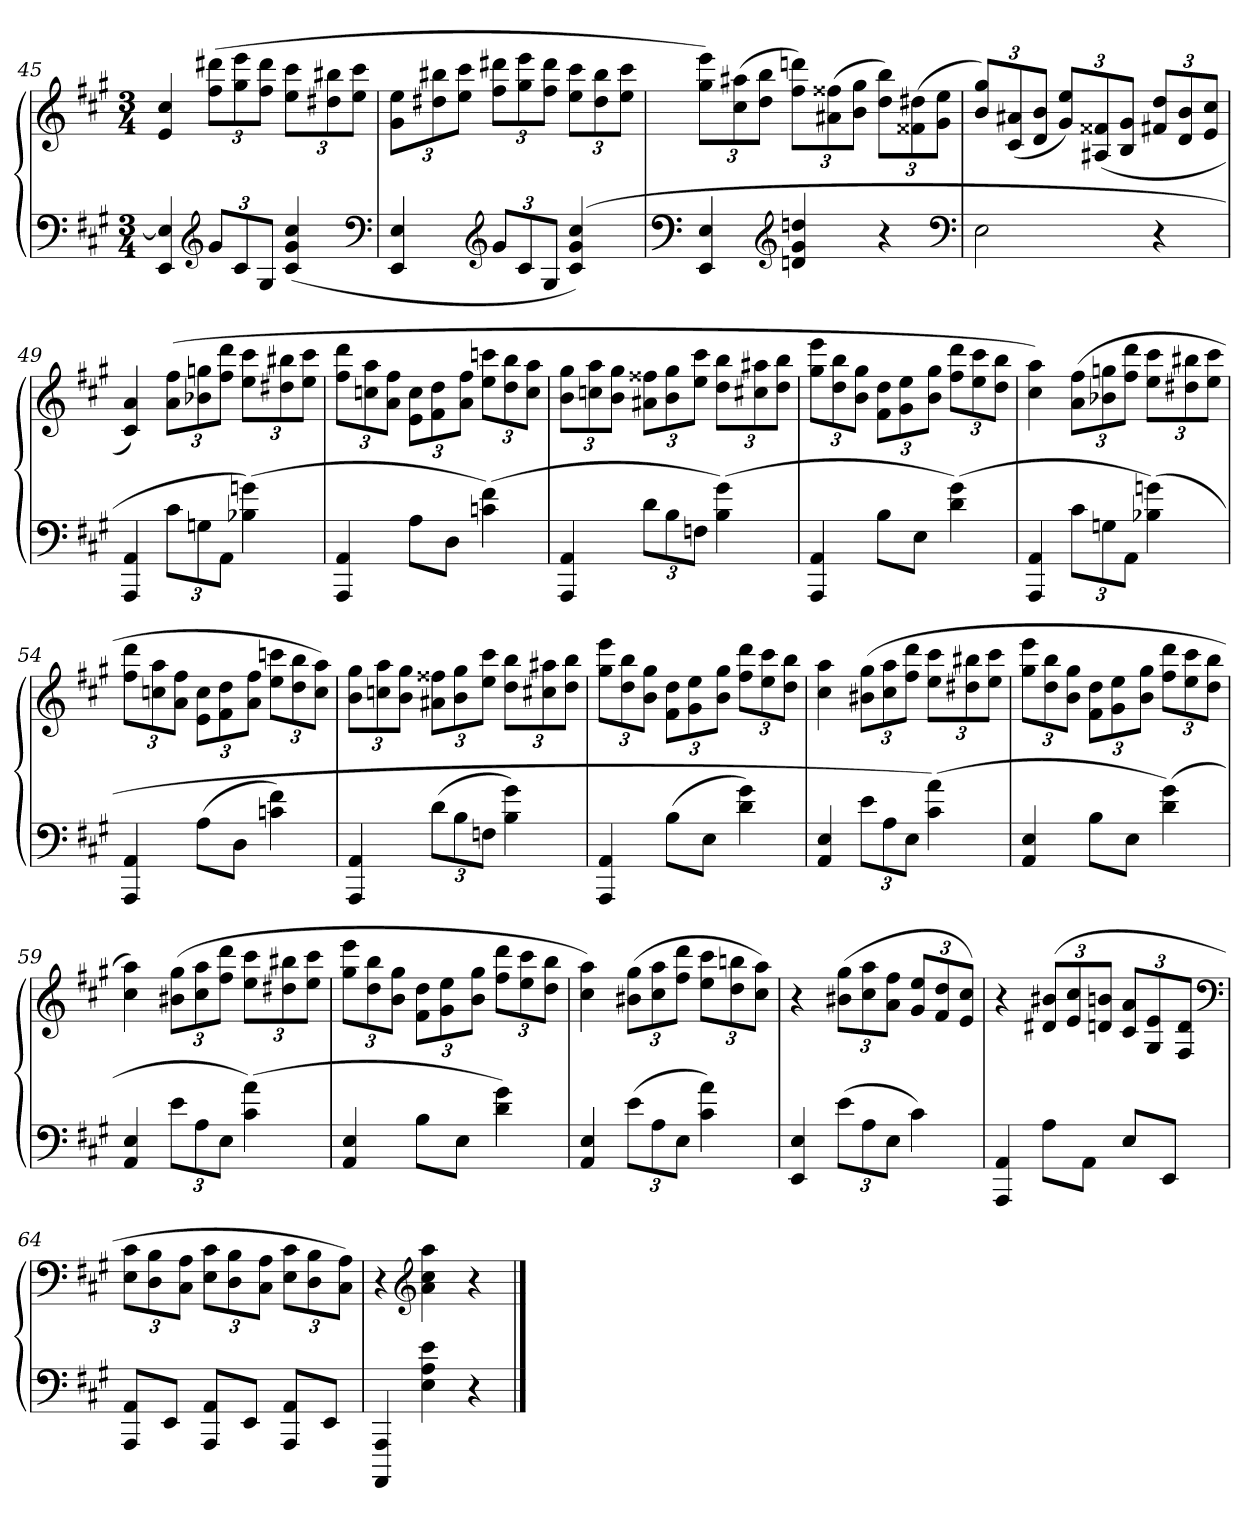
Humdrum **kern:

**kern	**kern
*part1	*part1
*staff2	*staff1
*clefF4	*clefG2
*k[f#c#g#]	*k[f#c#g#]
*M3/4	*M3/4
=45	=45
4EE/ 4E]/	4e/ 4cc#/
*clefG2	*
12g#/L	(12ff#\ 12ddd#X\L
12c#/	12gg#\ 12eee\
12G#/J	12ff#\ 12ddd#\J
(4c#/ 4g#/ 4cc#/	12ee\ 12ccc#\L
.	12dd#X\ 12bb#X\
.	12ee\ 12ccc#\J
*clefF4	*
=46	=46
4EE/ 4E/	12g#\ 12ee\L
.	12dd#X\ 12bb#X\
.	12ee\ 12ccc#\J
*clefG2	*
12g#/L	12ff#\ 12ddd#X\L
12c#/	12gg#\ 12eee\
12G#/J	12ff#\ 12ddd#\J
(4c#/ 4g#/ 4cc#/)	12ee\ 12ccc#\L
.	12dd#\ 12bb#\
.	12ee\ 12ccc#\J
=47	=47
*clefF4	*
4EE/ 4E/	12gg#\ 12eee\L)
.	(12cc#\ 12aa#X\
.	12dd\ 12bb\J
*clefG2	*
4dn/ 4g#/ 4ddn/	12ff#\ 12dddn\L)
.	(12a#X\ 12ff##X\
.	12b\ 12gg#\J
4r	12dd\ 12bb\L)
.	(12f##X\ 12dd#X\
.	12g#\ 12ee\J
*clefF4	*
=48	=48
2E\	12b/ 12gg#/L)
.	(12c#/ 12a#X/
.	12d/ 12b/J
.	12g#/ 12ee/L)
.	(12A#X/ 12f##X/
.	12B/ 12g#/J
4r	12f#X/ 12dd/L
.	12d/ 12b/
.	12e/ 12cc#/J
=49	=49
4AAA/ 4AA/	4c#/ 4a/)
12c#\L	(12a\ 12ff#\L
12Gn\	12b-X\ 12ggn\
12AA\J	12ff#\ 12ddd\J
(4B-X\ 4gn\)	12ee\ 12ccc#\L
.	12dd#X\ 12bb#X\
.	12ee\ 12ccc#\J
=50	=50
4AAA/ 4AA/	12ff#\ 12ddd\L
.	12ccn\ 12aa\
.	12a\ 12ff#\J
8A\L	12e\ 12cc\L
.	12f#\ 12dd\
8D\J	.
.	12a\ 12ff#\J
(4cn\ 4f#\)	12ee\ 12cccn\L
.	12dd\ 12bb\
.	12cc\ 12aa\J
=51	=51
4AAA/ 4AA/	12b\ 12gg#\L
.	12ccn\ 12aa\
.	12b\ 12gg#\J
12d\L	12a#X\ 12ff##X\L
12B\	12b\ 12gg#\
12Fn\J	12ee\ 12ccc#\J
(4B\ 4g#\)	12dd\ 12bb\L
.	12cc#X\ 12aa#X\
.	12dd\ 12bb\J
=52	=52
4AAA/ 4AA/	12gg#\ 12eee\L
.	12dd\ 12bb\
.	12b\ 12gg#\J
8B\L	12f#\ 12dd\L
.	12g#\ 12ee\
8E\J	.
.	12b\ 12gg#\J
(4d\ 4g#\)	12ff#\ 12ddd\L
.	12ee\ 12ccc#\
.	12dd\ 12bb\J
=53	=53
4AAA/ 4AA/	4cc#\ 4aa\)
12c#\L	(12a\ 12ff#\L
12Gn\	12b-X\ 12ggn\
12AA\J	12ff#\ 12ddd\J
(4B-X\ 4gn\)	12ee\ 12ccc#\L
.	12dd#X\ 12bb#X\
.	12ee\ 12ccc#\J
=54	=54
4AAA/ 4AA/	12ff#\ 12ddd\L
.	12ccn\ 12aa\
.	12a\ 12ff#\J
(8A\L	12e\ 12cc\L
.	12f#\ 12dd\
8D\J	.
.	12a\ 12ff#\J
4cn\ 4f#\)	12ee\ 12cccn\L
.	12dd\ 12bb\
.	12cc\ 12aa\J)
=55	=55
4AAA/ 4AA/	12b\ 12gg#\L
.	12ccn\ 12aa\
.	12b\ 12gg#\J
(12d\L	12a#X\ 12ff##X\L
12B\	12b\ 12gg#\
12Fn\J	12ee\ 12ccc#\J
4B\ 4g#\)	12dd\ 12bb\L
.	12cc#X\ 12aa#X\
.	12dd\ 12bb\J
=56	=56
4AAA/ 4AA/	12gg#\ 12eee\L
.	12dd\ 12bb\
.	12b\ 12gg#\J
(8B\L	12f#\ 12dd\L
.	12g#\ 12ee\
8E\J	.
.	12b\ 12gg#\J
4d\ 4g#\)	12ff#\ 12ddd\L
.	12ee\ 12ccc#\
.	12dd\ 12bb\J
=57	=57
4AA/ 4E/	4cc#\ 4aa\
12e\L	(12b#X\ 12gg#\L
12A\	12cc#\ 12aa\
12E\J	12ff#\ 12ddd\J
(4c#\ 4a\)	12ee\ 12ccc#\L
.	12dd#X\ 12bb#X\
.	12ee\ 12ccc#\J
=58	=58
4AA/ 4E/	12gg#\ 12eee\L
.	12dd\ 12bb\
.	12b\ 12gg#\J
8B\L	12f#\ 12dd\L
.	12g#\ 12ee\
8E\J	.
.	12b\ 12gg#\J
(4d\ 4g#\)	12ff#\ 12ddd\L
.	12ee\ 12ccc#\
.	12dd\ 12bb\J
=59	=59
4AA/ 4E/	4cc#\ 4aa\)
12e\L	(12b#X\ 12gg#\L
12A\	12cc#\ 12aa\
12E\J	12ff#\ 12ddd\J
(4c#\ 4a\)	12ee\ 12ccc#\L
.	12dd#X\ 12bb#X\
.	12ee\ 12ccc#\J
=60	=60
4AA/ 4E/	12gg#\ 12eee\L
.	12dd\ 12bb\
.	12b\ 12gg#\J
8B\L	12f#\ 12dd\L
.	12g#\ 12ee\
8E\J	.
.	12b\ 12gg#\J
4d\ 4g#\)	12ff#\ 12ddd\L
.	12ee\ 12ccc#\
.	12dd\ 12bb\J
=61	=61
4AA/ 4E/	4cc#\ 4aa\)
(12e\L	(12b#X\ 12gg#\L
12A\	12cc#\ 12aa\
12E\J	12ff#\ 12ddd\J
4c#\ 4a\)	12ee\ 12ccc#\L
.	12dd\ 12bbn\
.	12cc#\ 12aa\J)
=62	=62
4EE/ 4E/	4r
(12e\L	(12b#X\ 12gg#\L
12A\	12cc#\ 12aa\
12E\J	12a\ 12ff#\J
4c#\)	12g#/ 12ee/L
.	12f#/ 12dd/
.	12e/ 12cc#/J)
=63	=63
4AAA/ 4AA/	4r
8A\L	(12d#X/ 12b#X/L
.	12e/ 12cc#/
8AA\J	.
.	12dn/ 12bn/J
8E/L	12c#/ 12a/L
.	12G#/ 12e/
8EE/J	.
.	12F#/ 12d/J
*	*clefF4
=64	=64
8AAA/ 8AA/L	12E\ 12c#\L
.	12D\ 12B\
8EE/J	.
.	12C#\ 12A\J
8AAA/ 8AA/L	12E\ 12c#\L
.	12D\ 12B\
8EE/J	.
.	12C#\ 12A\J
8AAA/ 8AA/L	12E\ 12c#\L
.	12D\ 12B\
8EE/J	.
.	12C#\ 12A\J)
=65	=65
4AAAA/ 4AAA/	4r
*	*clefG2
4E\ 4A\ 4e\	4a\ 4cc#\ 4aa\
4r	4r
==	==
*-	*-
